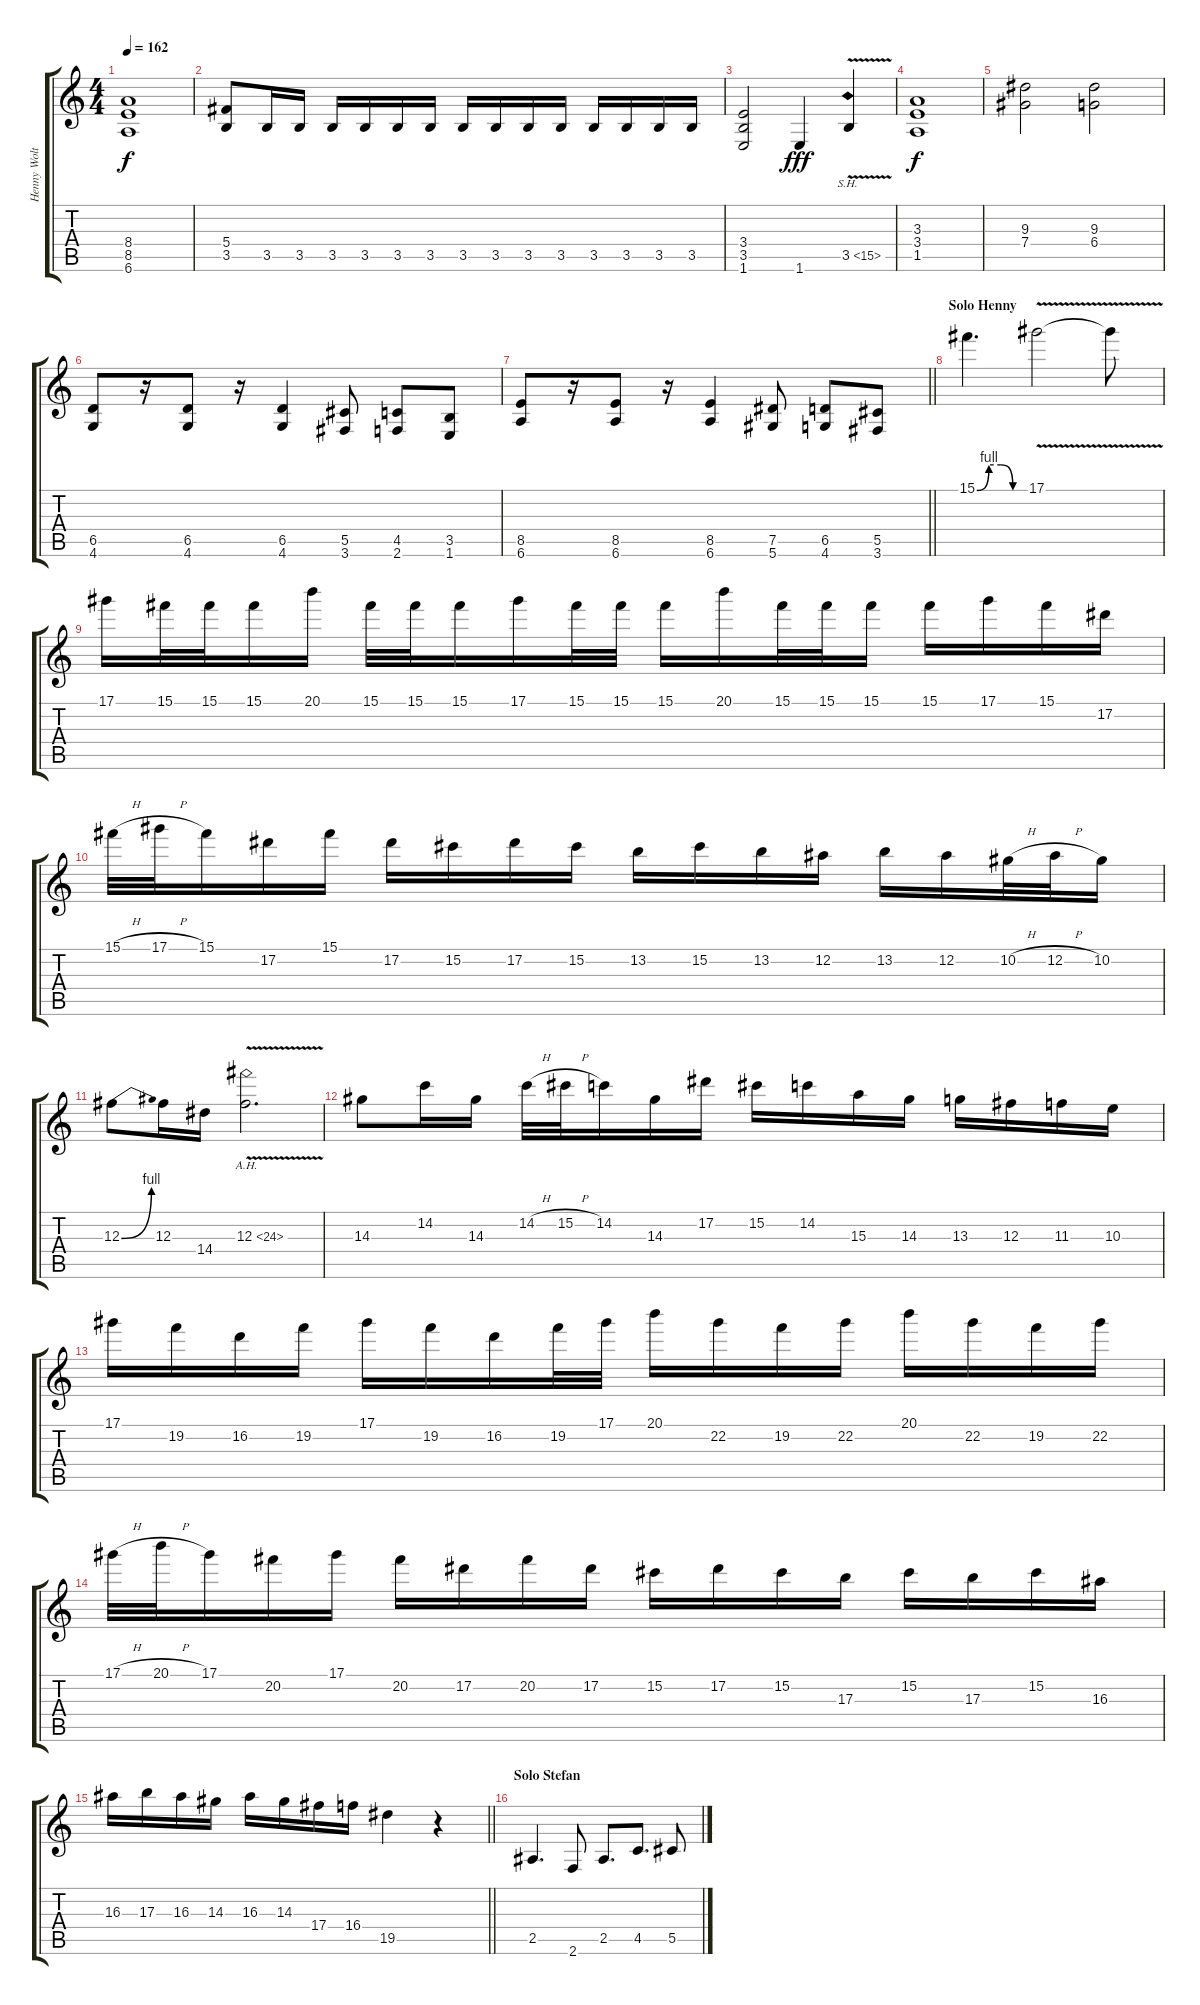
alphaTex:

\track ("Henny Wolter" "Henny Wolt") {instrument distortionguitar}
\staff {score tabs}
\tuning (Eb4 Bb3 Gb3 Db3 Ab2 Eb2) {hide}
\ts (4 4)
\tempo 162
\clef g2
\ks c
(8.4 8.5 6.6).1{dy f} |
(5.4 3.5).8 3.5.16 3.5.16 3.5.16 3.5.16 3.5.16 3.5.16 3.5.16 3.5.16 3.5.16 3.5.16 3.5.16 3.5.16 3.5.16 3.5.16 |
(3.4 3.5 1.6).2 1.6.4{dy fff} 3.5{sh 12 v}.4 |
(3.3 3.4 1.5).1{dy f} |
(9.3 7.4).2 (9.3 6.4).2 |
(6.5 4.6).8 r.16 (6.5 4.6).8 r.16 (6.5 4.6).4 (5.5 3.6).8 (4.5 2.6).8 (3.5 1.6).8 |
\barLineRight lightlight
(8.5 6.6).8 r.16 (8.5 6.6).8 r.16 (8.5 6.6).4 (7.5 5.6).8 (6.5 4.6).8 (5.5 3.6).8 |
\section ("" "Solo Henny")
15.1{be (custom 0 0 15 4 30 4 45 0 60 0)}.4{d} 17.1{v}.2 17.1{t}.8 |
17.1.16 15.1.32 15.1.32 15.1.16 20.1.16 15.1.32 15.1.32 15.1.16 17.1.16 15.1.32 15.1.32 15.1.16 20.1.16 15.1.32 15.1.32 15.1.16 15.1.16 17.1.16 15.1.16 17.2.16 |
15.1{h}.32 17.1{h}.32 15.1.16 17.2.16 15.1.16 17.2.16 15.2.16 17.2.16 15.2.16 13.2.16 15.2.16 13.2.16 12.2.16 13.2.16 12.2.16 10.2{h}.32 12.2{h}.32 10.2.16 |
12.3{be (bend 0 0 60 4)}.8 12.3.16 14.4.16 12.3{ah 12 v}.2{d} |
14.3.8 14.2.16 14.3.16 14.2{h}.32 15.2{h}.32 14.2.16 14.3.16 17.2.16 15.2.16 14.2.16 15.3.16 14.3.16 13.3.16 12.3.16 11.3.16 10.3.16 |
17.1.16 19.2.16 16.2.16 19.2.16 17.1.16 19.2.16 16.2.16 19.2.32 17.1.32 20.1.16 22.2.16 19.2.16 22.2.16 20.1.16 22.2.16 19.2.16 22.2.16 |
17.1{h}.32 20.1{h}.32 17.1.16 20.2.16 17.1.16 20.2.16 17.2.16 20.2.16 17.2.16 15.2.16 17.2.16 15.2.16 17.3.16 15.2.16 17.3.16 15.2.16 16.3.16 |
\barLineRight lightlight
16.3.16 17.3.16 16.3.16 14.3.16 16.3.16 14.3.16 17.4.16 16.4.16 19.5.4 r.4 |
\section ("" "Solo Stefan")
2.5.4{d} 2.6.8 2.5.8{d} 4.5.8{d} 5.5.8
